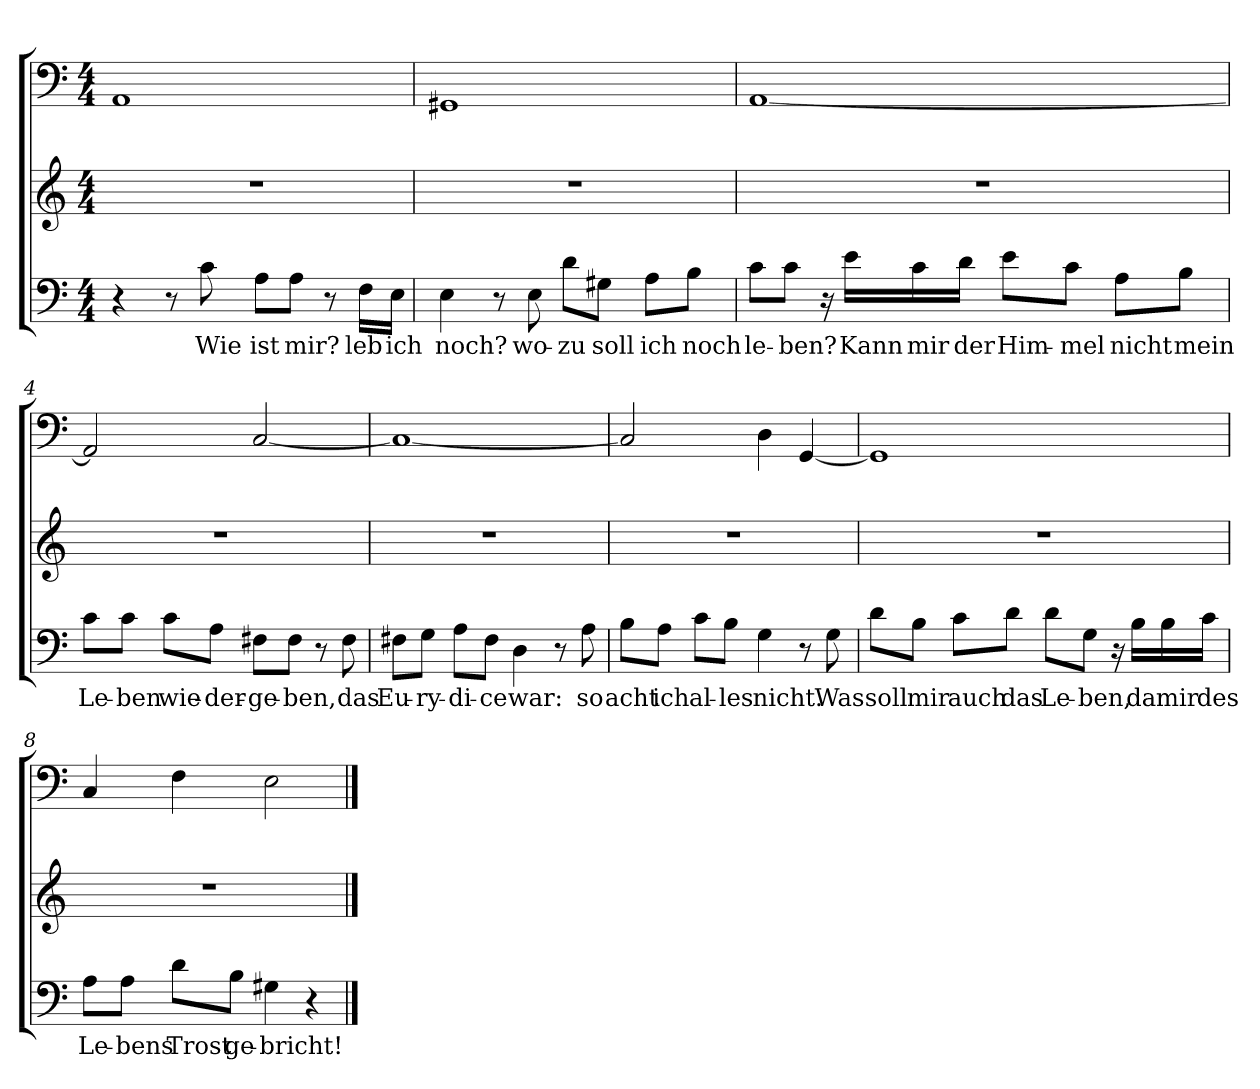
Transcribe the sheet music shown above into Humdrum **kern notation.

**kern	**text	**kern	**kern
*part3	*part3	*part2	*part1
*staff3	*staff3	*staff2	*staff1
*clefF4	*	*clefG2	*clefF4
*k[]	*	*k[]	*k[]
*a:	*	*a:	*a:
*M4/4	*	*M4/4	*M4/4
=1	=1	=1	=1
4r	.	1r	1AA/
8r	.	.	.
8c\	Wie	.	.
8A\L	ist	.	.
8A\J	mir?	.	.
8r	.	.	.
16F\LL	leb	.	.
16E\JJ	ich	.	.
=2	=2	=2	=2
4E\	noch?	1r	1GG#X/
8r	.	.	.
8E\	wo-	.	.
8d\L	-zu	.	.
8G#X\J	soll	.	.
8A\L	ich	.	.
8B\J	noch	.	.
=3	=3	=3	=3
8c\L	le-	1r	[1AA/
8c\J	-ben?	.	.
16r	.	.	.
16e\LL	Kann	.	.
16c\	mir	.	.
16d\JJ	der	.	.
8e\L	Him-	.	.
8c\J	-mel	.	.
8A\L	nicht	.	.
8B\J	mein	.	.
=4	=4	=4	=4
8c\L	Le-	1r	2AA/]
8c\J	-ben	.	.
8c\L	wie-	.	.
8A\J	-der-	.	.
8F#X\L	-ge-	.	[2C/
8F#\J	-ben,	.	.
8r	.	.	.
8F#\	das	.	.
=5	=5	=5	=5
8F#X\L	Eu-	1r	1C/_
8G\J	-ry-	.	.
8A\L	-di-	.	.
8F#\J	-ce	.	.
4D\	war:	.	.
8r	.	.	.
8A\	so	.	.
=6	=6	=6	=6
8B\L	acht	1r	2C/]
8A\J	ich	.	.
8c\L	al-	.	.
8B\J	-les	.	.
4G\	nicht.	.	4D\
8r	.	.	[4GG/
8G\	Was	.	.
=7	=7	=7	=7
8d\L	soll	1r	1GG/]
8B\J	mir	.	.
8c\L	auch	.	.
8d\J	das	.	.
8d\L	Le-	.	.
8G\J	-ben,	.	.
16r	.	.	.
16B\LL	da	.	.
16B\	mir	.	.
16c\JJ	des	.	.
=8	=8	=8	=8
8A\L	Le-	1r	4C/
8A\J	-bens	.	.
8d\L	Trost	.	4F\
8B\J	ge-	.	.
4G#X\	-bricht!	.	2E\
4r	.	.	.
==	==	==	==
*-	*-	*-	*-
